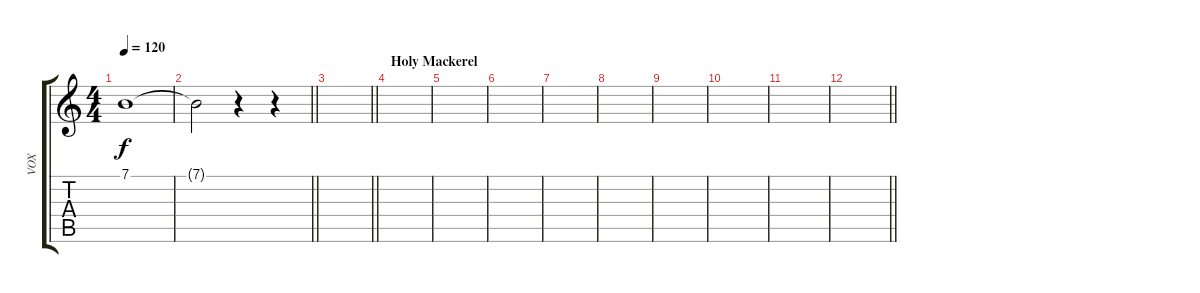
\track ("VOX" "VOX") {instrument lead6voice}
\staff {score tabs}
\tuning (E4 B3 G3 D3 A2 E2) {hide}
\ts (4 4)
\tempo 120
\clef g2
\ks c
7.1.1{dy f} |
\barLineRight lightlight
7.1{t}.2 r.4 r.4 |
\barLineRight lightlight
|
\section ("" "Holy Mackerel")
|
|
|
|
|
|
|
|
\barLineRight lightlight
